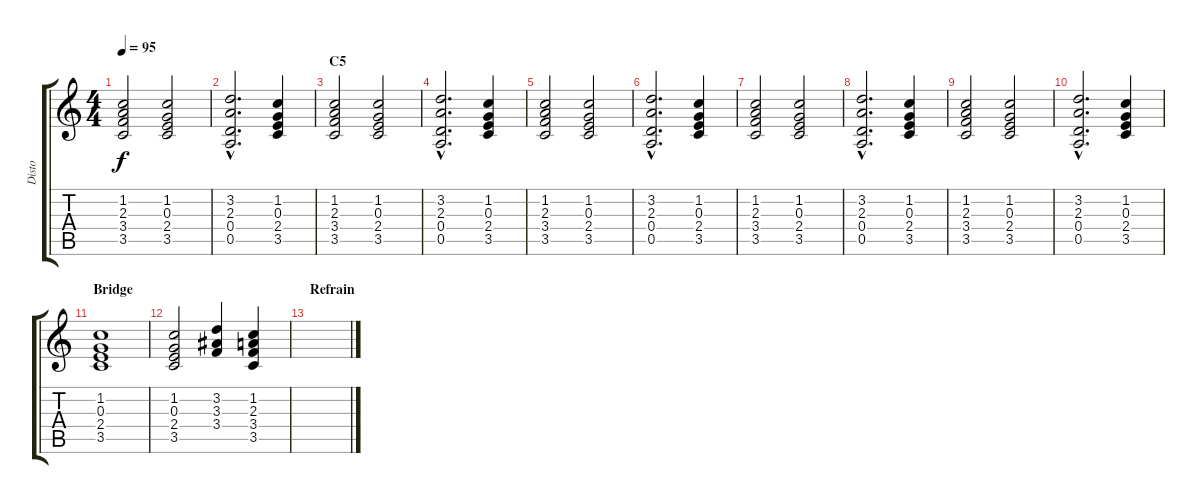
\track ("Disto" "Disto") {instrument distortionguitar}
\staff {score tabs}
\tuning (E4 B3 G3 D3 A2 E2) {hide}
\ts (4 4)
\tempo 95
\clef g2
\ks c
(1.2 2.3 3.4 3.5).2{dy f volume 11} (1.2 0.3 2.4 3.5).2 |
(3.2{hac} 2.3{hac} 0.4{hac} 0.5{hac}).2{d} (1.2 0.3 2.4 3.5).4 |
\section ("" "C5")
(1.2 2.3 3.4 3.5).2{volume 11} (1.2 0.3 2.4 3.5).2 |
(3.2{hac} 2.3{hac} 0.4{hac} 0.5{hac}).2{d} (1.2 0.3 2.4 3.5).4 |
(1.2 2.3 3.4 3.5).2{volume 11} (1.2 0.3 2.4 3.5).2 |
(3.2{hac} 2.3{hac} 0.4{hac} 0.5{hac}).2{d} (1.2 0.3 2.4 3.5).4 |
(1.2 2.3 3.4 3.5).2{volume 11} (1.2 0.3 2.4 3.5).2 |
(3.2{hac} 2.3{hac} 0.4{hac} 0.5{hac}).2{d} (1.2 0.3 2.4 3.5).4 |
(1.2 2.3 3.4 3.5).2{volume 11} (1.2 0.3 2.4 3.5).2 |
(3.2{hac} 2.3{hac} 0.4{hac} 0.5{hac}).2{d} (1.2 0.3 2.4 3.5).4 |
\section ("" "Bridge")
(1.2 0.3 2.4 3.5).1 |
(1.2 0.3 2.4 3.5).2 (3.2 3.3 3.4).4 (1.2 2.3 3.4 3.5).4 |
\section ("" "Refrain")
